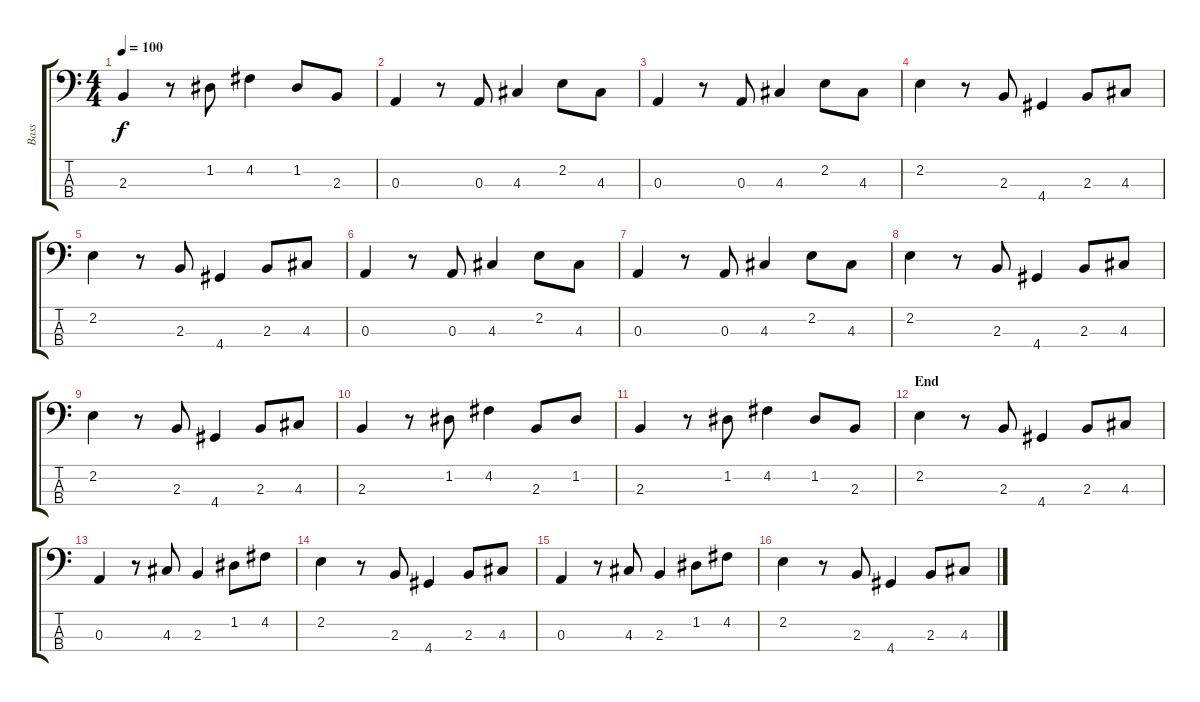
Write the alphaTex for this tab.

\track ("Bass" "Bass") {instrument acousticbass}
\staff {score tabs}
\tuning (G2 D2 A1 E1) {hide}
\ts (4 4)
\tempo 100
\clef f4
\ks c
2.3.4{dy f} r.8 1.2.8 4.2.4 1.2.8 2.3.8 |
0.3.4 r.8 0.3.8 4.3.4 2.2.8 4.3.8 |
0.3.4 r.8 0.3.8 4.3.4 2.2.8 4.3.8 |
2.2.4 r.8 2.3.8 4.4.4 2.3.8 4.3.8 |
2.2.4 r.8 2.3.8 4.4.4 2.3.8 4.3.8 |
0.3.4 r.8 0.3.8 4.3.4 2.2.8 4.3.8 |
0.3.4 r.8 0.3.8 4.3.4 2.2.8 4.3.8 |
2.2.4 r.8 2.3.8 4.4.4 2.3.8 4.3.8 |
2.2.4 r.8 2.3.8 4.4.4 2.3.8 4.3.8 |
2.3.4 r.8 1.2.8 4.2.4 2.3.8 1.2.8 |
2.3.4 r.8 1.2.8 4.2.4 1.2.8 2.3.8 |
\section ("" "End")
2.2.4 r.8 2.3.8 4.4.4 2.3.8 4.3.8 |
0.3.4 r.8 4.3.8 2.3.4 1.2.8 4.2.8 |
2.2.4 r.8 2.3.8 4.4.4 2.3.8 4.3.8 |
0.3.4 r.8 4.3.8 2.3.4 1.2.8 4.2.8 |
2.2.4 r.8 2.3.8 4.4.4 2.3.8 4.3.8
